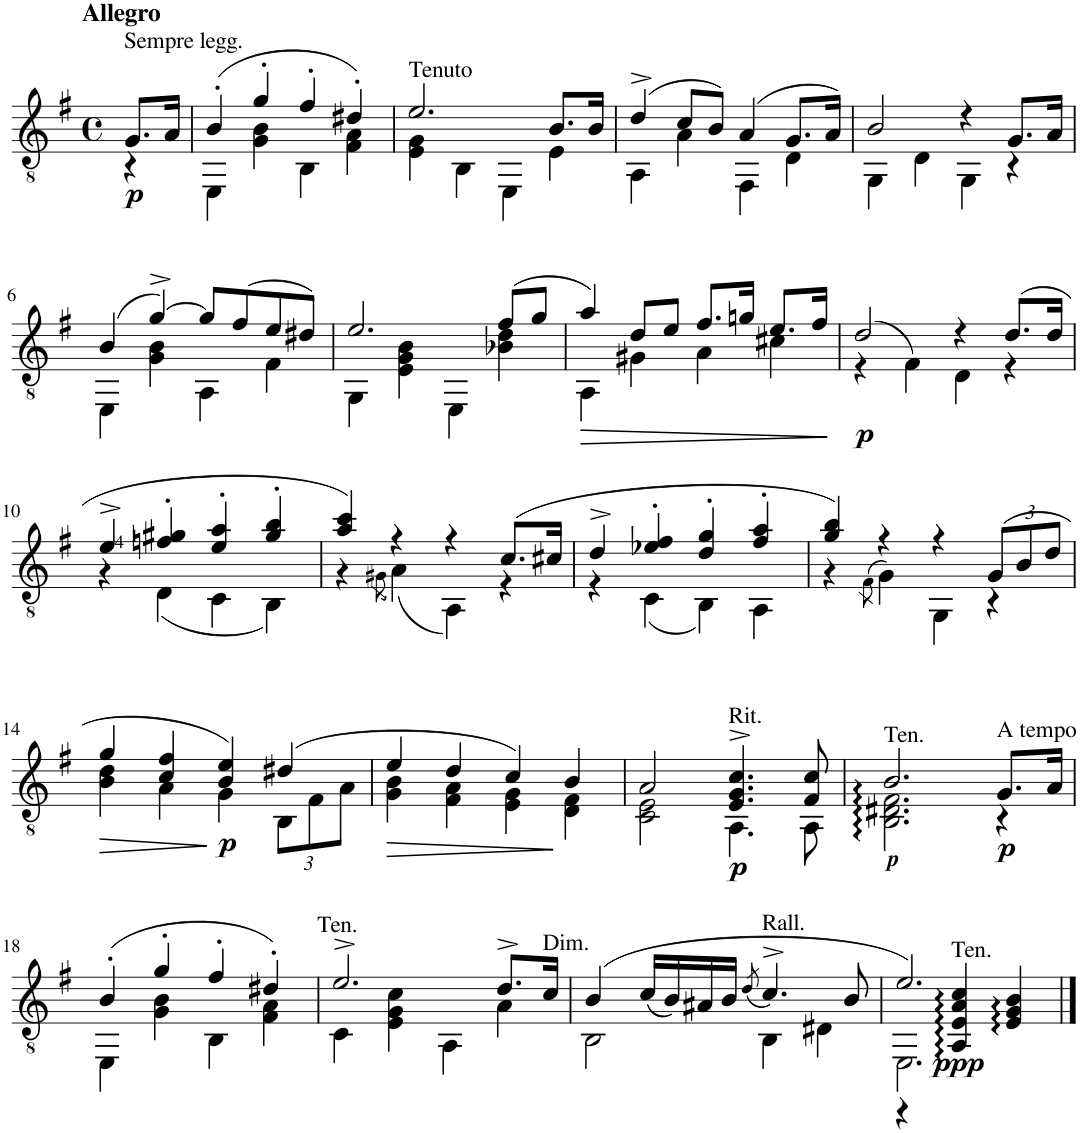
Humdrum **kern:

**kern	**dynam
*part1	*part1
*staff1	*staff1
*I"Gtr	*
*clefGv2	*
*k[f#]	*
*M4/4	*
*met(c)	*
=1	=1
*^	*
!LO:TX:a:t=Sempre legg.	!	!
!LO:TX:a:B:t=Allegro	!	!
!	!	!LO:DY:b
8.G/L	4r	p
16A/Jk	.	.
=2	=2	=2
(>4B'/	4EE\	.
4g'/	4G\ 4B\	.
4f#'/	4BB\	.
4d#X'/)	4F#\ 4A\	.
=3	=3	=3
!LO:TX:a:t=Tenuto	!	!
2.e/	4E\ 4G\	.
.	4BB\	.
.	4EE\	.
8.B/L	4E\	.
16B/Jk	.	.
=4	=4	=4
(>4d^/	4AA\	.
8c/L	4A\	.
8B/J)	.	.
(>4A/	4FF#\	.
8.G/L	4D\	.
16A/Jk)	.	.
=5	=5	=5
2B/	4GG\	.
.	4D\	.
4r	4GG\	.
8.G/L	4r	.
16A/Jk	.	.
!!LO:LB:g=z	!!
=6	=6	=6
*k[f#]	*	*
(>4B/	4EE\	.
[>4g^/)	4G\ 4B\	.
8g/L]	4AA\	.
(>8f#/	.	.
8e/	4F#\	.
8d#X/J)	.	.
=7	=7	=7
2.e/	4GG\	.
.	4E\ 4G\ 4B\	.
.	4EE\	.
(>8f#/L	4B-X\ 4d\	.
8g/J	.	.
=8	=8	=8
!	!	!LO:HP:b
4a/)	4AA\	>
8d/L	4G#X\	.
8e/J	.	.
8.f#/L	4A\	.
16gn/Jk	.	.
8.e/L	4c#X\	.
16f#/Jk	.	.
*v	*v	*
.	]
=9	=9
*^	*
!	!	!LO:DY:b
(>2d/	4r	p
.	4F#\)	.
4r	4D\	.
(>8.d/L	4r	.
16d/Jk	.	.
!!LO:LB:g=z	!!
=10	=10	=10
*k[f#]	*	*
4e^/	4r	.
4fn/' 4g#X/'	(<4D\	.
4e/' 4a/'	4C\	.
4g#/' 4b/'	4BB\)	.
=11	=11	=11
4a/ 4cc/)	4r	.
.	(<8qG#X\	.
4r	(<4A\)	.
4r	4AA\)	.
(>8.c/L	4r	.
16c#X/Jk	.	.
=12	=12	=12
4d^/	4r	.
4e-X/' 4f#/'	(<4C\	.
4d/' 4g/'	4BB\)	.
4f#/' 4a/'	4AA\	.
=13	=13	=13
4g/ 4b/)	4r	.
.	(>8qF#\	.
4r	4G\)	.
4r	4GG\	.
*Xbrackettup	*	*
(>12G/L	4r	.
12B/	.	.
12d/J	.	.
!!LO:LB:g=z	!!
=14	=14	=14
*k[f#]	*	*
!	!	!LO:HP:b
4g/	4B\ 4d\	>
4c/ 4f#/	4A\	.
!	!	!LO:DY:n=1:b
4B/ 4e/)	4G\	] p
(>4d#X/	12BB\L	.
.	12F#\	.
.	12A\J	.
=15	=15	=15
!	!	!LO:HP:b
4e/	4G\ 4B\	>
4d/	4F#\ 4A\	.
4c/)	4E\ 4G\	.
4B/	4D\ 4F#\	]
=16	=16	=16
2A/	2C\ 2E\	.
!LO:TX:a:t=Rit.	!	!
!	!	!LO:DY:b
4.E/^ 4.G/^ 4.c/^	4.AA\	p
8F#/ 8c/	8AA\	.
=17	=17	=17
!LO:TX:a:t=Ten.	!	!
2.B/	2.BB\:: 2.D#X\:: 2.F#\::	.
!LO:TX:a:t=A tempo	!	!
!	!	!LO:DY:b
8.G/L	4r	p
16A/Jk	.	.
!!LO:LB:g=z	!!
=18	=18	=18
*k[f#]	*	*
(>4B'/	4EE\	.
4g'/	4G\ 4B\	.
4f#'/	4BB\	.
4d#X'/)	4F#\ 4A\	.
!	!LO:TX:a:t=Ten.	!
=19	=19	=19
2.e^/	4C\	.
.	4E\ 4G\ 4c\	.
.	4AA\	.
8.d^/L	4A\	.
!LO:TX:a:t=Dim.	!	!
16c/Jk	.	.
=20	=20	=20
(>4B/	2BB\	.
(<16c/LL	.	.
16B/)	.	.
16A#X/	.	.
16B/JJ	.	.
(<8qd/	.	.
!LO:TX:a:t=Rall.	!	!
4.c^/)	4BB\	.
.	4D#X\	.
8B/	.	.
=21	=21	=21
*	*^	*
2.e/)	2.EE\	4r	.
!	!	!LO:TX:a:t=Ten.	!
!	!	!	!LO:DY:b
.	.	4AA/:: 4E/:: 4A/:: 4c/::	ppp
.	.	4E/:: 4G/:: 4B/::	.
*v	*v	*v	*
==	==
*-	*-
